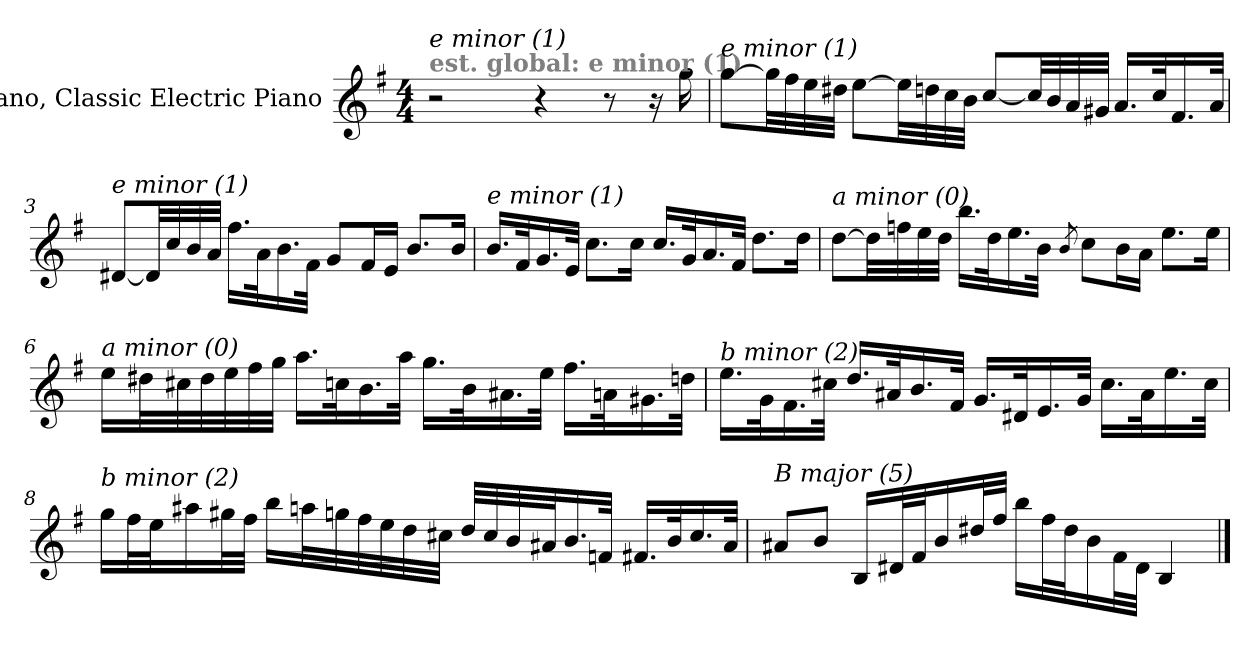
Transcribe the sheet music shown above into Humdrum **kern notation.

**kern
*part1
*staff1
*I"Piano, Classic Electric Piano
*I'Pno.
*clefG2
*k[f#]
*G:
*M4/4
*MM60
=1
!LO:TX:a:B:color=#808080:t=est. global&colon; e minor (1)
!LO:TX:i:t=e minor (1)
2r
4r
8r
16r
16gg\
=2
!LO:TX:i:t=e minor (1)
[8gg\L
32gg\LL]
32ff#\
32ee\
32dd#X\JJJ
[8ee\L
32ee\LL]
32ddn\
32cc\
32b\JJJ
[8cc/L
32cc/LL]
32b/
32a/
32g#X/JJJ
16.a/LL
32cc/k
16.f#/
32a/JJk
=3
!LO:TX:i:t=e minor (1)
[8d#X/L
32d#/LL]
32cc/
32b/
32a/JJJ
16.ff#\LL
32a\k
16.b\
32f#\JJk
8g/L
16f#/L
16e/JJ
8.b/L
16b/Jk
!!LO:LB:g=z
=4
!LO:TX:i:t=e minor (1)
16.b/LL
32f#/k
16.g/
32e/JJk
8.cc\L
16cc\Jk
16.cc/LL
32g/k
16.a/
32f#/JJk
8.dd\L
16dd\Jk
=5
!LO:TX:i:t=a minor (0)
[8dd\L
32dd\LL]
32ffn\
32ee\
32dd\JJJ
16.bb\LL
32dd\k
16.ee\
32b\JJk
8qb/
8cc\L
16b\L
16a\JJ
8.ee\L
16ee\Jk
!!LO:LB:g=z
=6
!LO:TX:i:t=a minor (0)
16ee\LL
32dd#X\L
32cc#X\
32dd#\
32ee\
32ff#\
32gg\JJJ
16.aa\LL
32ccn\k
16.b\
32aa\JJk
16.gg\LL
32b\k
16.a#X\
32ee\JJk
16.ff#\LL
32an\k
16.g#X\
32ddn\JJk
!!LO:LB:g=z
=7
!LO:TX:i:t=b minor (2)
16.ee\LL
32g\k
16.f#\
32cc#X\JJk
16.dd/LL
32a#X/k
16.b/
32f#/JJk
16.g/LL
32d#X/k
16.e/
32g/JJk
16.cc#\LL
32a#\k
16.ee\
32cc#\JJk
!!LO:LB:g=z
=8
!LO:TX:i:t=b minor (2)
16gg\LL
32ff#\L
32ee\J
16aa#X\
32gg#X\L
32ff#\JJJ
16bb\LL
32aan\L
32ggn\
32ff#\
32ee\
32dd\
32cc#X\JJJ
32dd/LLL
32cc#/
32b/
32a#X/J
16.b/
32fni/JJk
16.f#/LL
32b/k
16.cc#/
32a#/JJk
=9
!LO:TX:i:t=B major (5)
8a#X/L
8b/J
16B/LL
32d#X/L
32f#/J
16b/
32dd#X/L
32ff#/JJJ
16bb\LL
32ff#\L
32dd#\J
16b\
32f#\L
32d#\JJJ
4B/
==
*-
